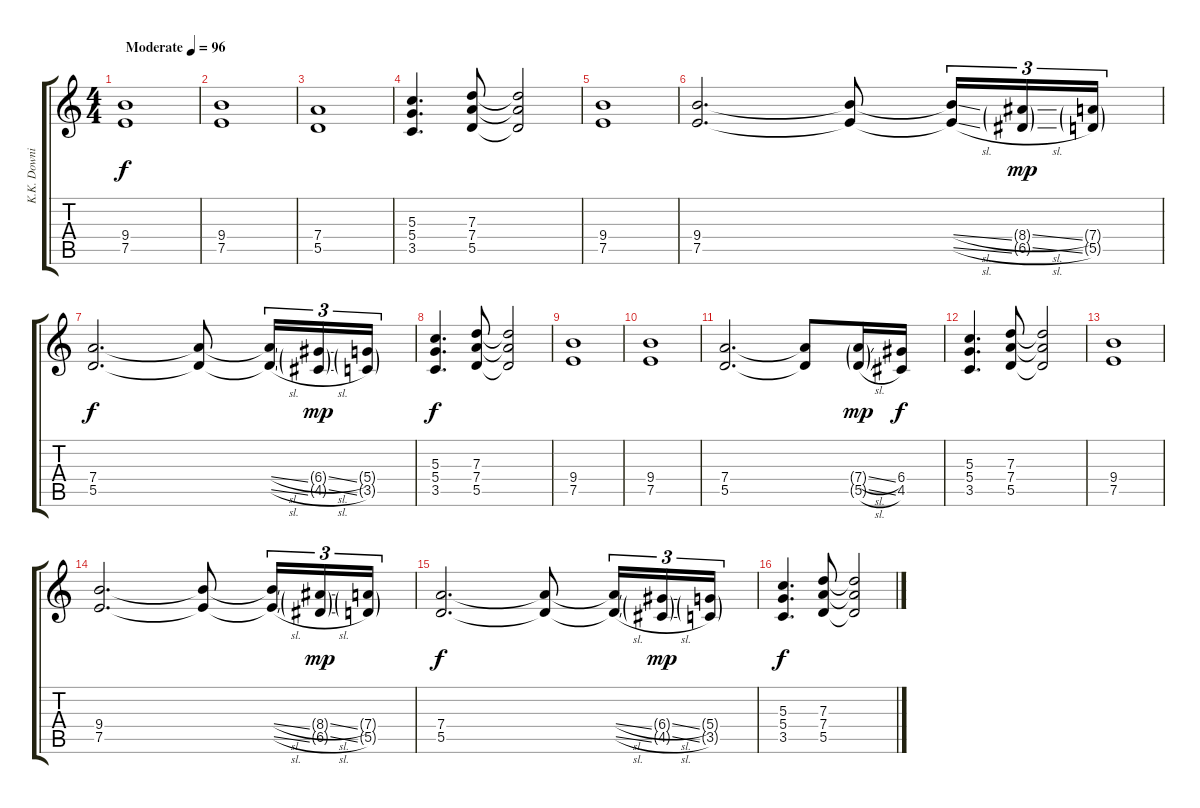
\track ("K.K. Downing" "K.K. Downi") {instrument distortionguitar}
\staff {score tabs}
\tuning (E4 B3 G3 D3 A2 E2) {hide}
\ts (4 4)
\tempo (96 "Moderate")
\clef g2
\ks c
(9.4 7.5).1{dy f instrument distortionguitar} |
(9.4 7.5).1 |
(7.4 5.5).1 |
(5.3 5.4 3.5).4{d} (7.3 7.4 5.5).8 (7.3{t} 7.4{t} 5.5{t}).2 |
(9.4 7.5).1 |
(9.4 7.5).2{d} (9.4{t} 7.5{t}).8 (9.4{sl t} 7.5{sl t}).16{tu (3 2)} (8.4{sl g} 6.5{sl g}).16{tu (3 2) dy mp} (7.4{g} 5.5{g}).16{tu (3 2)} |
(7.4 5.5).2{d dy f} (7.4{t} 5.5{t}).8 (7.4{sl t} 5.5{sl t}).16{tu (3 2)} (6.4{sl g} 4.5{sl g}).16{tu (3 2) dy mp} (5.4{g} 3.5{g}).16{tu (3 2)} |
(5.3 5.4 3.5).4{d dy f} (7.3 7.4 5.5).8 (7.3{t} 7.4{t} 5.5{t}).2 |
(9.4 7.5).1 |
(9.4 7.5).1 |
(7.4 5.5).2{d} (7.4{t} 5.5{t}).8 (7.4{sl g} 5.5{sl g}).16{dy mp} (6.4 4.5).16{dy f} |
(5.3 5.4 3.5).4{d} (7.3 7.4 5.5).8 (7.3{t} 7.4{t} 5.5{t}).2 |
(9.4 7.5).1 |
(9.4 7.5).2{d} (9.4{t} 7.5{t}).8 (9.4{sl t} 7.5{sl t}).16{tu (3 2)} (8.4{sl g} 6.5{sl g}).16{tu (3 2) dy mp} (7.4{g} 5.5{g}).16{tu (3 2)} |
(7.4 5.5).2{d dy f} (7.4{t} 5.5{t}).8 (7.4{sl t} 5.5{sl t}).16{tu (3 2)} (6.4{sl g} 4.5{sl g}).16{tu (3 2) dy mp} (5.4{g} 3.5{g}).16{tu (3 2)} |
(5.3 5.4 3.5).4{d dy f} (7.3 7.4 5.5).8 (7.3{t} 7.4{t} 5.5{t}).2
